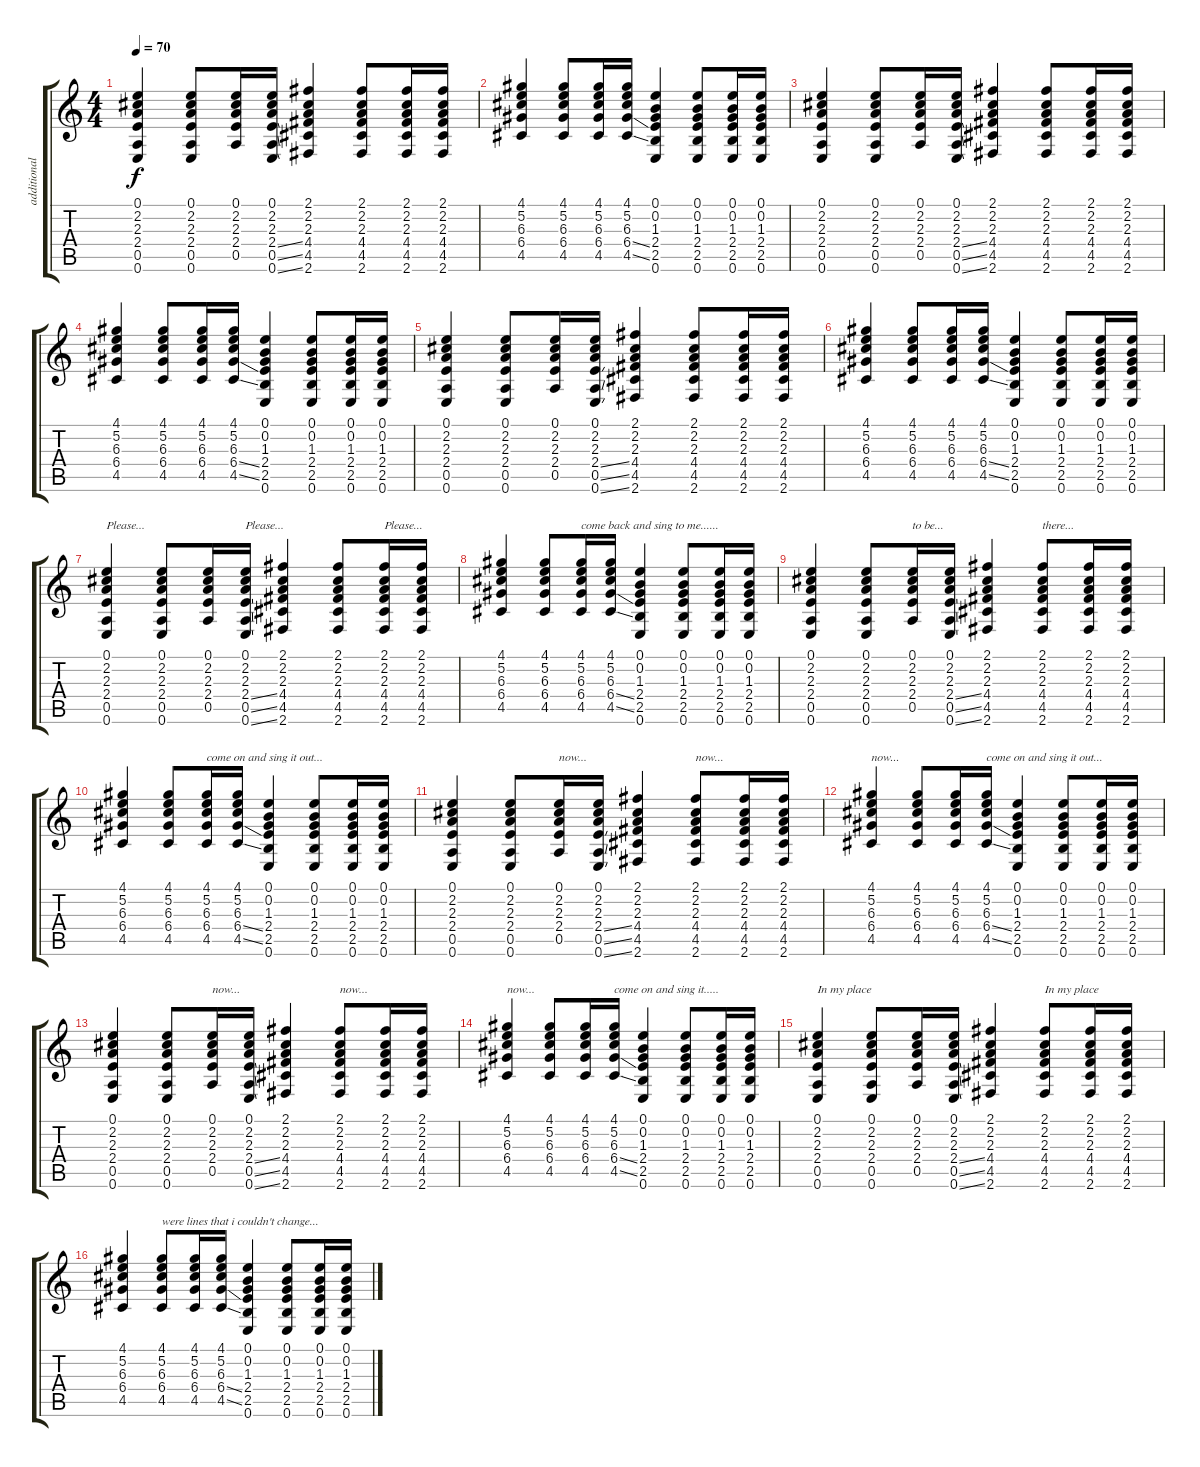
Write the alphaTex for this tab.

\track ("additional guitar" "additional") {instrument acousticguitarsteel}
\staff {score tabs}
\tuning (E4 B3 G3 D3 A2 E2) {hide}
\ts (4 4)
\tempo 70
\clef g2
\ks c
(0.1 2.2 2.3 2.4 0.5 0.6).4{dy f} (0.1 2.2 2.3 2.4 0.5 0.6).8 (0.1 2.2 2.3 2.4 0.5).16 (0.1 2.2 2.3 2.4{ss} 0.5{ss} 0.6{ss}).16 (2.1 2.2 2.3 4.4 4.5 2.6).4 (2.1 2.2 2.3 4.4 4.5 2.6).8 (2.1 2.2 2.3 4.4 4.5 2.6).16 (2.1 2.2 2.3 4.4 4.5 2.6).16 |
(4.1 5.2 6.3 6.4 4.5).4 (4.1 5.2 6.3 6.4 4.5).8 (4.1 5.2 6.3 6.4 4.5).16 (4.1 5.2 6.3 6.4{ss} 4.5{ss}).16 (0.1 0.2 1.3 2.4 2.5 0.6).4 (0.1 0.2 1.3 2.4 2.5 0.6).8 (0.1 0.2 1.3 2.4 2.5 0.6).16 (0.1 0.2 1.3 2.4 2.5 0.6).16 |
(0.1 2.2 2.3 2.4 0.5 0.6).4 (0.1 2.2 2.3 2.4 0.5 0.6).8 (0.1 2.2 2.3 2.4 0.5).16 (0.1 2.2 2.3 2.4{ss} 0.5{ss} 0.6{ss}).16 (2.1 2.2 2.3 4.4 4.5 2.6).4 (2.1 2.2 2.3 4.4 4.5 2.6).8 (2.1 2.2 2.3 4.4 4.5 2.6).16 (2.1 2.2 2.3 4.4 4.5 2.6).16 |
(4.1 5.2 6.3 6.4 4.5).4 (4.1 5.2 6.3 6.4 4.5).8 (4.1 5.2 6.3 6.4 4.5).16 (4.1 5.2 6.3 6.4{ss} 4.5{ss}).16 (0.1 0.2 1.3 2.4 2.5 0.6).4 (0.1 0.2 1.3 2.4 2.5 0.6).8 (0.1 0.2 1.3 2.4 2.5 0.6).16 (0.1 0.2 1.3 2.4 2.5 0.6).16 |
(0.1 2.2 2.3 2.4 0.5 0.6).4 (0.1 2.2 2.3 2.4 0.5 0.6).8 (0.1 2.2 2.3 2.4 0.5).16 (0.1 2.2 2.3 2.4{ss} 0.5{ss} 0.6{ss}).16 (2.1 2.2 2.3 4.4 4.5 2.6).4 (2.1 2.2 2.3 4.4 4.5 2.6).8 (2.1 2.2 2.3 4.4 4.5 2.6).16 (2.1 2.2 2.3 4.4 4.5 2.6).16 |
(4.1 5.2 6.3 6.4 4.5).4 (4.1 5.2 6.3 6.4 4.5).8 (4.1 5.2 6.3 6.4 4.5).16 (4.1 5.2 6.3 6.4{ss} 4.5{ss}).16 (0.1 0.2 1.3 2.4 2.5 0.6).4 (0.1 0.2 1.3 2.4 2.5 0.6).8 (0.1 0.2 1.3 2.4 2.5 0.6).16 (0.1 0.2 1.3 2.4 2.5 0.6).16 |
(0.1 2.2 2.3 2.4 0.5 0.6).4{txt "Please..."} (0.1 2.2 2.3 2.4 0.5 0.6).8 (0.1 2.2 2.3 2.4 0.5).16 (0.1 2.2 2.3 2.4{ss} 0.5{ss} 0.6{ss}).16{txt "Please..."} (2.1 2.2 2.3 4.4 4.5 2.6).4 (2.1 2.2 2.3 4.4 4.5 2.6).8 (2.1 2.2 2.3 4.4 4.5 2.6).16{txt "Please..."} (2.1 2.2 2.3 4.4 4.5 2.6).16 |
(4.1 5.2 6.3 6.4 4.5).4 (4.1 5.2 6.3 6.4 4.5).8 (4.1 5.2 6.3 6.4 4.5).16{txt "come back and sing to me......"} (4.1 5.2 6.3 6.4{ss} 4.5{ss}).16 (0.1 0.2 1.3 2.4 2.5 0.6).4 (0.1 0.2 1.3 2.4 2.5 0.6).8 (0.1 0.2 1.3 2.4 2.5 0.6).16 (0.1 0.2 1.3 2.4 2.5 0.6).16 |
(0.1 2.2 2.3 2.4 0.5 0.6).4 (0.1 2.2 2.3 2.4 0.5 0.6).8 (0.1 2.2 2.3 2.4 0.5).16{txt "to be..."} (0.1 2.2 2.3 2.4{ss} 0.5{ss} 0.6{ss}).16 (2.1 2.2 2.3 4.4 4.5 2.6).4 (2.1 2.2 2.3 4.4 4.5 2.6).8{txt "there..."} (2.1 2.2 2.3 4.4 4.5 2.6).16 (2.1 2.2 2.3 4.4 4.5 2.6).16 |
(4.1 5.2 6.3 6.4 4.5).4 (4.1 5.2 6.3 6.4 4.5).8 (4.1 5.2 6.3 6.4 4.5).16{txt "come on and sing it out..."} (4.1 5.2 6.3 6.4{ss} 4.5{ss}).16 (0.1 0.2 1.3 2.4 2.5 0.6).4 (0.1 0.2 1.3 2.4 2.5 0.6).8 (0.1 0.2 1.3 2.4 2.5 0.6).16 (0.1 0.2 1.3 2.4 2.5 0.6).16 |
(0.1 2.2 2.3 2.4 0.5 0.6).4 (0.1 2.2 2.3 2.4 0.5 0.6).8 (0.1 2.2 2.3 2.4 0.5).16{txt "now..."} (0.1 2.2 2.3 2.4{ss} 0.5{ss} 0.6{ss}).16 (2.1 2.2 2.3 4.4 4.5 2.6).4 (2.1 2.2 2.3 4.4 4.5 2.6).8{txt "now..."} (2.1 2.2 2.3 4.4 4.5 2.6).16 (2.1 2.2 2.3 4.4 4.5 2.6).16 |
(4.1 5.2 6.3 6.4 4.5).4{txt "now..."} (4.1 5.2 6.3 6.4 4.5).8 (4.1 5.2 6.3 6.4 4.5).16 (4.1 5.2 6.3 6.4{ss} 4.5{ss}).16{txt "come on and sing it out..."} (0.1 0.2 1.3 2.4 2.5 0.6).4 (0.1 0.2 1.3 2.4 2.5 0.6).8 (0.1 0.2 1.3 2.4 2.5 0.6).16 (0.1 0.2 1.3 2.4 2.5 0.6).16 |
(0.1 2.2 2.3 2.4 0.5 0.6).4 (0.1 2.2 2.3 2.4 0.5 0.6).8 (0.1 2.2 2.3 2.4 0.5).16{txt "now..."} (0.1 2.2 2.3 2.4{ss} 0.5{ss} 0.6{ss}).16 (2.1 2.2 2.3 4.4 4.5 2.6).4 (2.1 2.2 2.3 4.4 4.5 2.6).8{txt "now..."} (2.1 2.2 2.3 4.4 4.5 2.6).16 (2.1 2.2 2.3 4.4 4.5 2.6).16 |
(4.1 5.2 6.3 6.4 4.5).4{txt "now..."} (4.1 5.2 6.3 6.4 4.5).8 (4.1 5.2 6.3 6.4 4.5).16 (4.1 5.2 6.3 6.4{ss} 4.5{ss}).16{txt "come on and sing it....."} (0.1 0.2 1.3 2.4 2.5 0.6).4 (0.1 0.2 1.3 2.4 2.5 0.6).8 (0.1 0.2 1.3 2.4 2.5 0.6).16 (0.1 0.2 1.3 2.4 2.5 0.6).16 |
(0.1 2.2 2.3 2.4 0.5 0.6).4{txt "In my place"} (0.1 2.2 2.3 2.4 0.5 0.6).8 (0.1 2.2 2.3 2.4 0.5).16 (0.1 2.2 2.3 2.4{ss} 0.5{ss} 0.6{ss}).16 (2.1 2.2 2.3 4.4 4.5 2.6).4 (2.1 2.2 2.3 4.4 4.5 2.6).8{txt "In my place"} (2.1 2.2 2.3 4.4 4.5 2.6).16 (2.1 2.2 2.3 4.4 4.5 2.6).16 |
(4.1 5.2 6.3 6.4 4.5).4 (4.1 5.2 6.3 6.4 4.5).8{txt "were lines that i couldn't change..."} (4.1 5.2 6.3 6.4 4.5).16 (4.1 5.2 6.3 6.4{ss} 4.5{ss}).16 (0.1 0.2 1.3 2.4 2.5 0.6).4 (0.1 0.2 1.3 2.4 2.5 0.6).8 (0.1 0.2 1.3 2.4 2.5 0.6).16 (0.1 0.2 1.3 2.4 2.5 0.6).16
